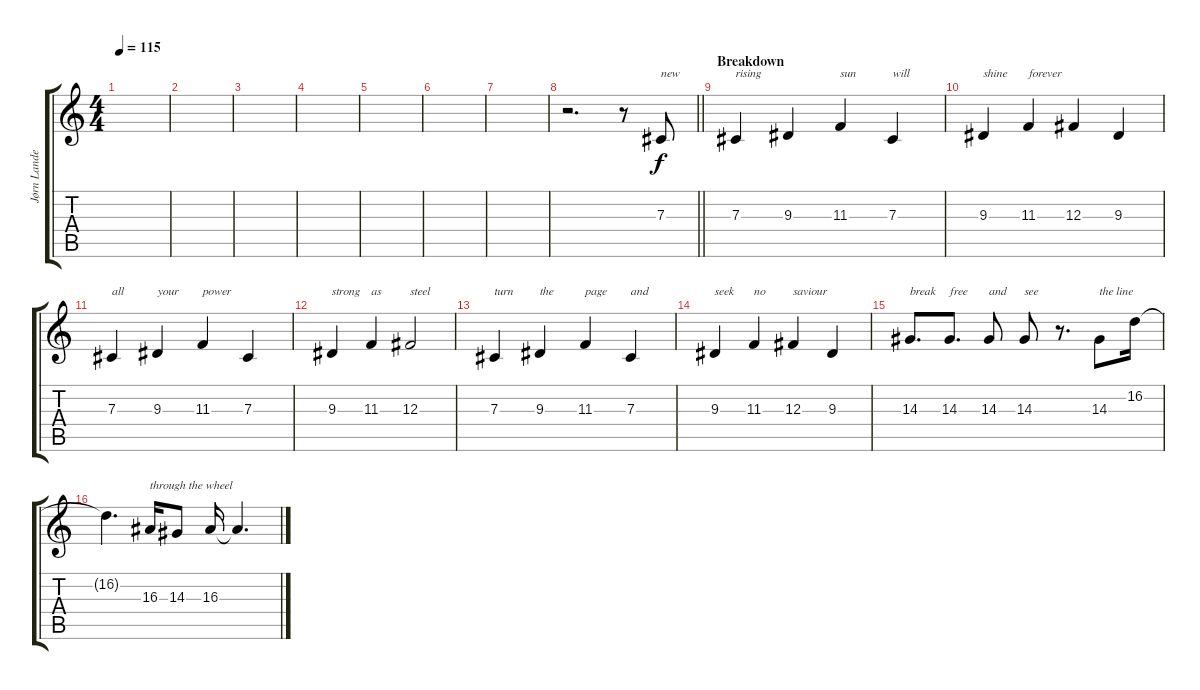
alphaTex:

\track ("Jørn Lande (Vocals)" "Jørn Lande") {instrument lead6voice}
\staff {score tabs}
\tuning (Eb4 Bb3 Gb3 Db3 Ab2 Eb2) {hide}
\ts (4 4)
\tempo 115
\clef g2
\ks c
|
|
|
|
|
|
|
\barLineRight lightlight
r.2{d} r.8 7.3.8{txt "new"} |
\section ("" "Breakdown")
7.3.4{txt "rising"} 9.3.4 11.3.4{txt "sun"} 7.3.4{txt "will"} |
9.3.4{txt "shine"} 11.3.4{txt "forever"} 12.3.4 9.3.4 |
7.3.4{txt "all"} 9.3.4{txt "your"} 11.3.4{txt "power"} 7.3.4 |
9.3.4{txt "strong"} 11.3.4{txt "as"} 12.3.2{txt "steel"} |
7.3.4{txt "turn"} 9.3.4{txt "the"} 11.3.4{txt "page"} 7.3.4{txt "and"} |
9.3.4{txt "seek"} 11.3.4{txt "no"} 12.3.4{txt "saviour"} 9.3.4 |
14.3.8{d txt "break"} 14.3.8{d txt "free"} 14.3.8{txt "and"} 14.3.8{txt "see"} r.8{d} 14.3.8{txt "the line"} 16.2.16 |
16.2{t}.4{d} 16.3.16{txt "through the wheel"} 14.3.8 16.3.16 16.3{t}.4{d}
